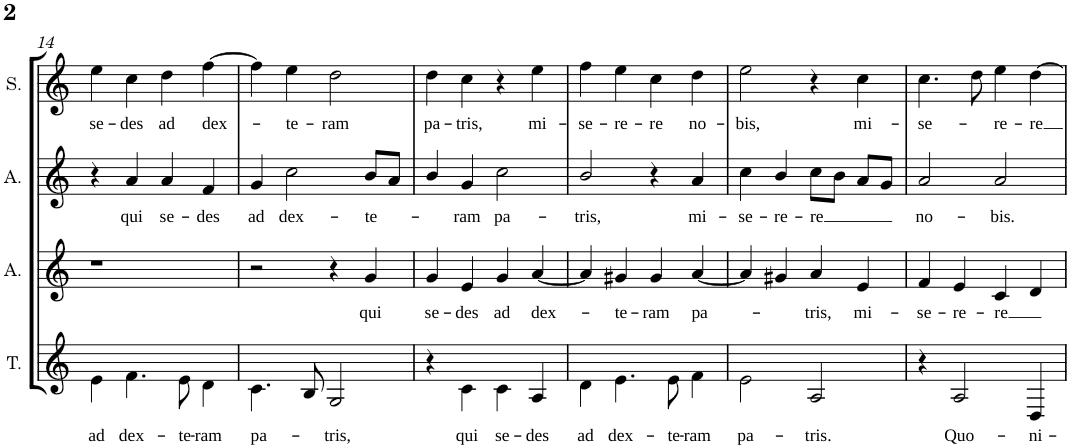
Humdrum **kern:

**kern	**text	**kern	**text	**kern	**text	**kern	**text
*part4	*part4	*part3	*part3	*part2	*part2	*part1	*part1
*staff4	*staff4	*staff3	*staff3	*staff2	*staff2	*staff1	*staff1
*I"Tenor	*	*I"Alto	*	*I"Alto	*	*I"Soprano	*
*I'T.	*	*I'A.	*	*I'A.	*	*I'S.	*
!!LO:PB:g=z
*clefG2	*	*clefG2	*	*clefG2	*	*clefG2	*
*Trd7c12	*	*	*	*	*	*	*
*k[]	*	*k[]	*	*k[]	*	*k[]	*
*M4/4	*	*M4/4	*	*M4/4	*	*M4/4	*
*met(c)	*	*met(c)	*	*met(c)	*	*met(c)	*
=14	=14	=14	=14	=14	=14	=14	=14
!	!LO:LY:b	!	!	!	!	!	!LO:LY:b
4e\	ad	1r	.	4r	.	4ee\	se-
!	!LO:LY:b	!	!	!	!LO:LY:b	!	!LO:LY:b
4.f\	dex-	.	.	4a/	qui	4cc\	-des
!	!	!	!	!	!LO:LY:b	!	!LO:LY:b
.	.	.	.	4a/	se-	4dd\	ad
!	!LO:LY:b	!	!	!	!	!	!
8e\	-te-	.	.	.	.	.	.
!	!LO:LY:b	!	!	!	!LO:LY:b	!	!LO:LY:b
4d\	-ram	.	.	4f/	-des	[4ff\	dex-
=15	=15	=15	=15	=15	=15	=15	=15
!	!LO:LY:b	!	!	!	!LO:LY:b	!	!
4.c\	pa-	2r	.	4g/	ad	4ff\]	.
!	!	!	!	!	!LO:LY:b	!	!LO:LY:b
.	.	.	.	2cc\	dex-	4ee\	-te-
8B/	.	.	.	.	.	.	.
!	!LO:LY:b	!	!	!	!	!	!LO:LY:b
2G/	-tris,	4r	.	.	.	2dd\	-ram
!	!	!	!LO:LY:b	!	!LO:LY:b	!	!
.	.	4g/	qui	8b/L	-te-	.	.
.	.	.	.	8a/J	.	.	.
=16	=16	=16	=16	=16	=16	=16	=16
!	!	!	!LO:LY:b	!	!	!	!LO:LY:b
4r	.	4g/	se-	4b/	.	4dd\	pa-
!	!LO:LY:b	!	!LO:LY:b	!	!LO:LY:b	!	!LO:LY:b
4c\	qui	4e/	-des	4g/	-ram	4cc\	-tris,
!	!LO:LY:b	!	!LO:LY:b	!	!LO:LY:b	!	!
4c\	se-	4g/	ad	2cc\	pa-	4r	.
!	!LO:LY:b	!	!LO:LY:b	!	!	!	!LO:LY:b
4A/	-des	[4a/	dex-	.	.	4ee\	mi-
=17	=17	=17	=17	=17	=17	=17	=17
!	!LO:LY:b	!	!	!	!LO:LY:b	!	!LO:LY:b
4d\	ad	4a/]	.	2b/	-tris,	4ff\	-se-
!	!LO:LY:b	!	!LO:LY:b	!	!	!	!LO:LY:b
4.e\	dex-	4g#X/	-te-	.	.	4ee\	-re-
!	!	!	!LO:LY:b	!	!	!	!LO:LY:b
.	.	4g#/	-ram	4r	.	4cc\	-re
!	!LO:LY:b	!	!	!	!	!	!
8e\	-te-	.	.	.	.	.	.
!	!LO:LY:b	!	!LO:LY:b	!	!LO:LY:b	!	!LO:LY:b
4f\	-ram	[4a/	pa-	4a/	mi-	4dd\	no-
=18	=18	=18	=18	=18	=18	=18	=18
!	!LO:LY:b	!	!	!	!LO:LY:b	!	!LO:LY:b
2e\	pa-	4a/]	.	4cc\	-se-	2ee\	-bis,
!	!	!	!	!	!LO:LY:b	!	!
.	.	4g#X/	.	4b/	-re-	.	.
!	!LO:LY:b	!	!LO:LY:b	!	!LO:LY:b	!	!
2A/	-tris.	4a/	-tris,	8cc\L	-re	4r	.
.	.	.	.	8b\J	.	.	.
!	!	!	!LO:LY:b	!	!	!	!LO:LY:b
.	.	4e/	mi-	8a/L	.	4cc\	mi-
.	.	.	.	8g/J	.	.	.
=19	=19	=19	=19	=19	=19	=19	=19
!	!	!	!LO:LY:b	!	!LO:LY:b	!	!LO:LY:b
4r	.	4f/	-se-	2a/	no-	4.cc\	-se-
!	!LO:LY:b	!	!LO:LY:b	!	!	!	!
2A/	Quo-	4e/	-re-	.	.	.	.
.	.	.	.	.	.	8dd\	.
!	!	!	!LO:LY:b	!	!LO:LY:b	!	!LO:LY:b
.	.	4c/	-re	2a/	-bis.	4ee\	-re-
!	!LO:LY:b	!	!	!	!	!	!LO:LY:b
4D/	-ni-	4d/	.	.	.	[4dd\	-re
=	=	=	=	=	=	=	=
*-	*-	*-	*-	*-	*-	*-	*-
